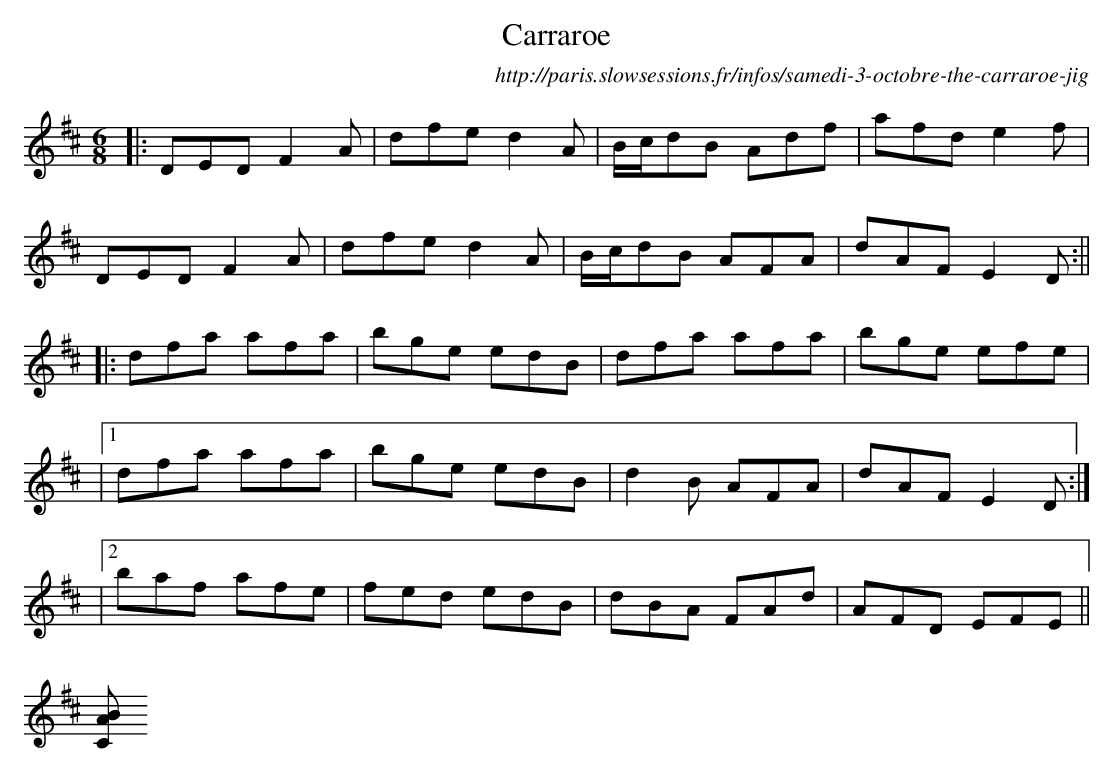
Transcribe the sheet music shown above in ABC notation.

X:1
T:Carraroe
O:http://paris.slowsessions.fr/infos/samedi-3-octobre-the-carraroe-jig
M: 6/8
L: 1/8
K:Dmaj
|:DED F2A|dfe d2A| B/c/dB Adf|afd e2f|
DED F2A|dfe d2A|B/c/dB AFA| dAF E2D:||
|:dfa afa|bge edB|dfa afa|bge efe|
|1dfa afa|bge edB| d2B AFA| dAF E2D:|
|2 baf afe | fed edB | dBA FAd | AFD EFE||
[/ABC]
